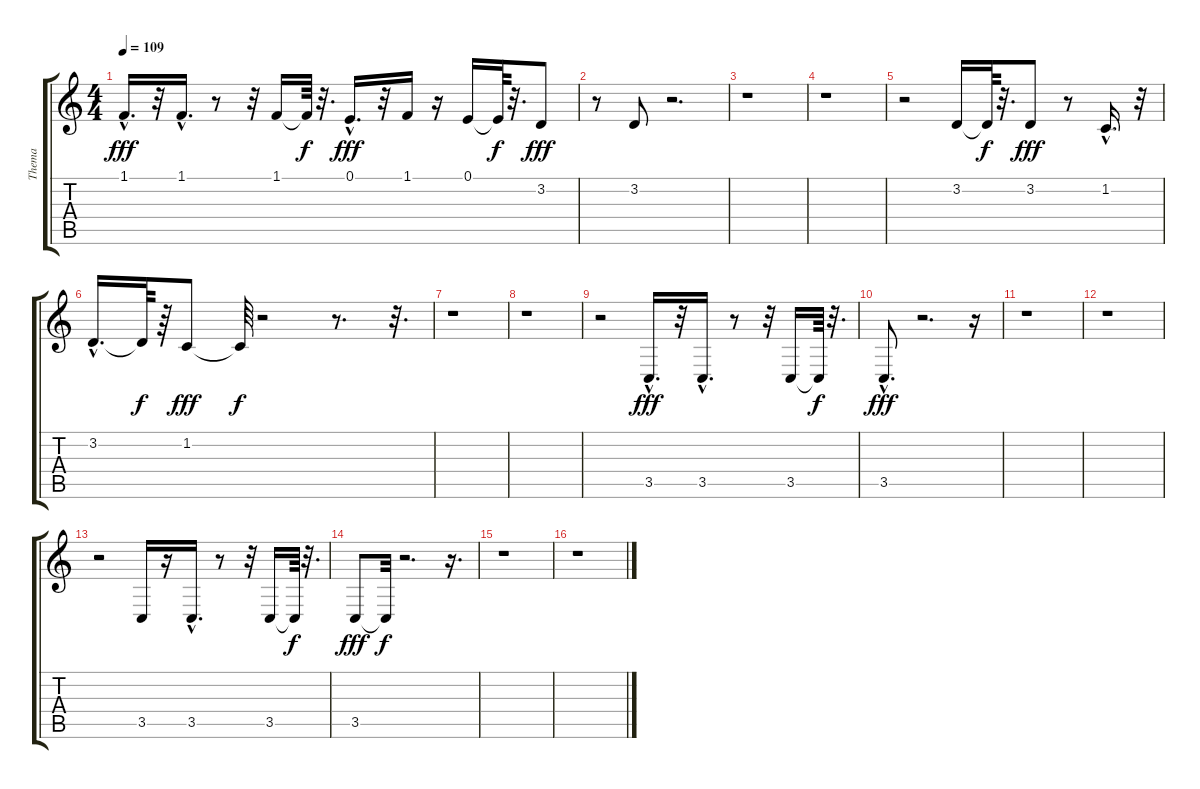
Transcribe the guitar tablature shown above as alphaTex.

\track ("Thema" "Thema") {instrument lead2sawtooth}
\staff {score tabs}
\tuning (E4 B3 G3 D3 A2 E2) {hide}
\ts (4 4)
\tempo 109
\clef g2
\ks c
1.1{hac}.16{d dy fff} r.32 1.1{hac}.16{d} r.8 r.32 1.1.16 1.1{t}.64{dy f} r.32{d} 0.1{hac}.16{d dy fff} r.32 1.1.16 r.16 0.1.16 0.1{t}.64{dy f} r.32{d} 3.2.8{dy fff} |
r.8 3.2.8 r.2{d} |
r.1 |
r.1 |
r.2 3.2.16 3.2{t}.64{dy f} r.32{d} 3.2.8{dy fff} r.8 1.2{hac}.16{d} r.32 |
3.2{hac}.16{d} 3.2{t}.64{dy f} r.64 1.2.8{dy fff} 1.2{t}.64{dy f} r.2 r.8{d} r.32{d} |
r.1 |
r.1 |
r.2 3.5{hac}.16{d dy fff} r.32 3.5{hac}.16{d} r.8 r.32 3.5.16 3.5{t}.64{dy f} r.32{d} |
3.5{hac}.8{d dy fff} r.2{d} r.16 |
r.1 |
r.1 |
r.2 3.5.16 r.16 3.5{hac}.16{d} r.8 r.32 3.5.16 3.5{t}.64{dy f} r.32{d} |
3.5.8{dy fff} 3.5{t}.32{dy f} r.2{d} r.16{d} |
r.1 |
r.1
